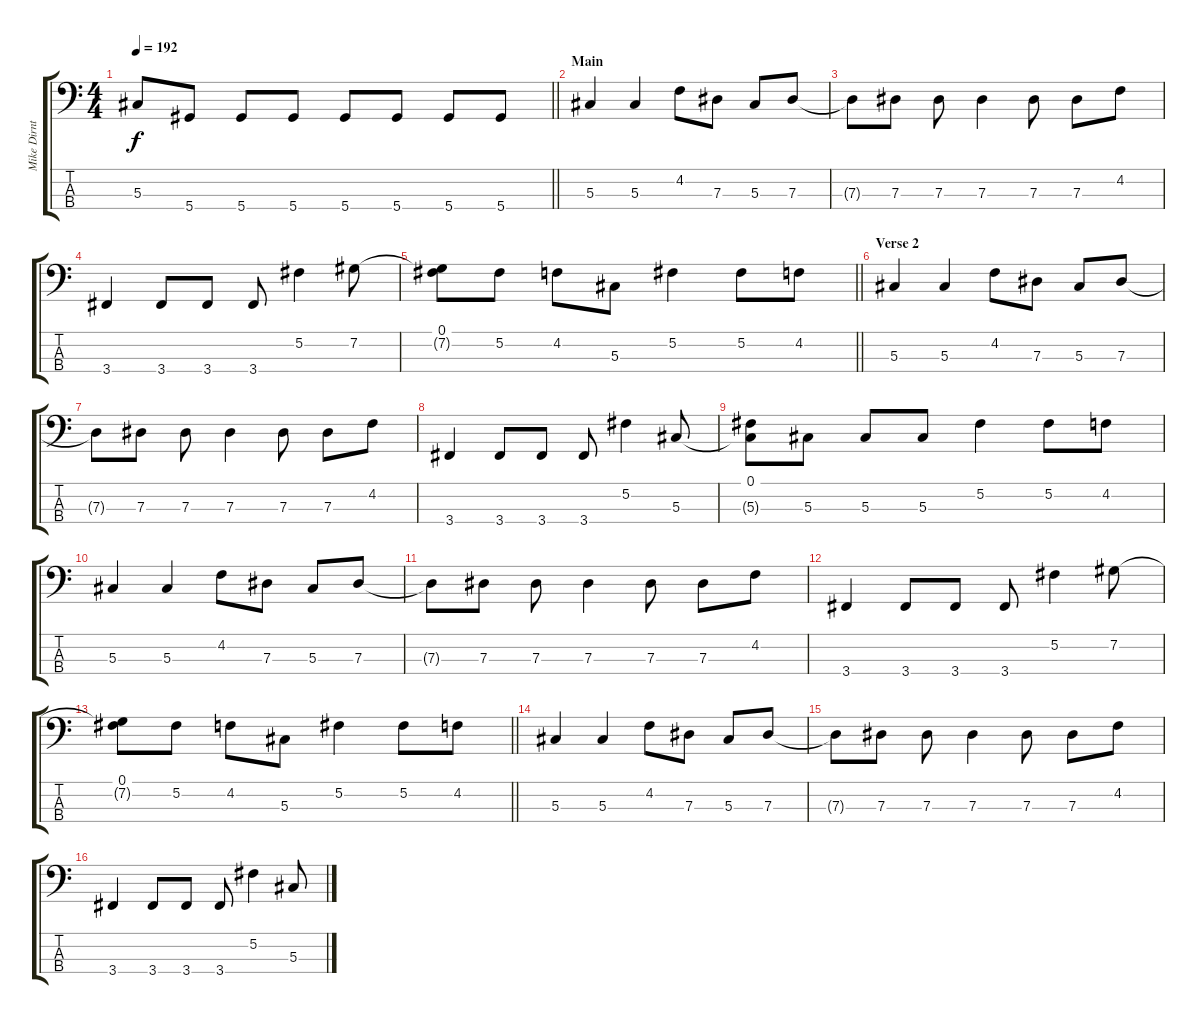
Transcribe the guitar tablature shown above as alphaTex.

\track ("Mike Dirnt - Bass" "Mike Dirnt") {instrument electricbasspick}
\staff {score tabs}
\tuning (Gb2 Db2 Ab1 Eb1) {hide}
\ts (4 4)
\tempo 192
\clef f4
\barLineRight lightlight
\ks c
5.3{t}.8{dy f} 5.4.8 5.4.8 5.4.8 5.4.8 5.4.8 5.4.8 5.4.8 |
\section ("" "Main")
5.3.4 5.3.4 4.2.8 7.3.8 5.3.8 7.3.8 |
7.3{t}.8 7.3.8 7.3.8 7.3.4 7.3.8 7.3.8 4.2.8 |
3.4.4 3.4.8 3.4.8 3.4.8 5.2.4 7.2.8 |
\barLineRight lightlight
(0.1 7.2{t}).8 5.2.8 4.2.8 5.3.8 5.2.4 5.2.8 4.2.8 |
\section ("" "Verse 2")
5.3.4 5.3.4 4.2.8 7.3.8 5.3.8 7.3.8 |
7.3{t}.8 7.3.8 7.3.8 7.3.4 7.3.8 7.3.8 4.2.8 |
3.4.4 3.4.8 3.4.8 3.4.8 5.2.4 5.3.8 |
(0.1 5.3{t}).8 5.3.8 5.3.8 5.3.8 5.2.4 5.2.8 4.2.8 |
5.3.4 5.3.4 4.2.8 7.3.8 5.3.8 7.3.8 |
7.3{t}.8 7.3.8 7.3.8 7.3.4 7.3.8 7.3.8 4.2.8 |
3.4.4 3.4.8 3.4.8 3.4.8 5.2.4 7.2.8 |
\barLineRight lightlight
(0.1 7.2{t}).8 5.2.8 4.2.8 5.3.8 5.2.4 5.2.8 4.2.8 |
5.3.4 5.3.4 4.2.8 7.3.8 5.3.8 7.3.8 |
7.3{t}.8 7.3.8 7.3.8 7.3.4 7.3.8 7.3.8 4.2.8 |
3.4.4 3.4.8 3.4.8 3.4.8 5.2.4 5.3.8
